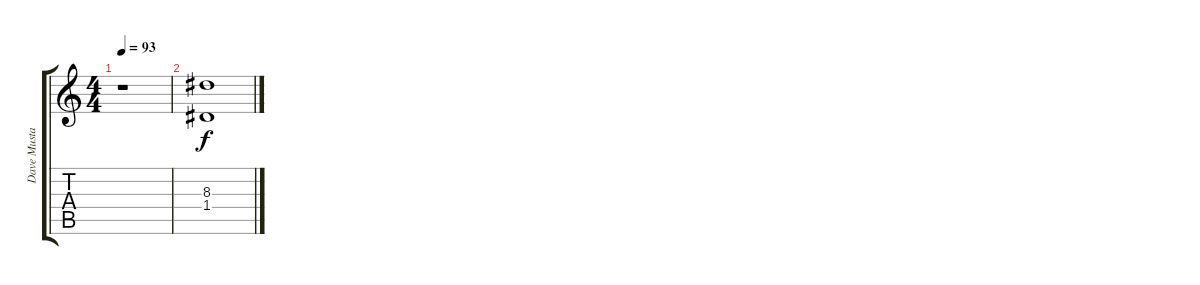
\track ("Dave Mustaine" "Dave Musta") {instrument overdrivenguitar}
\staff {score tabs}
\tuning (E4 B3 G3 D3 A2 E2) {hide}
\ts (4 4)
\tempo 93
\clef g2
\ks c
r.1{dy mf} |
(8.3 1.4).1{dy f instrument tubularbells}
